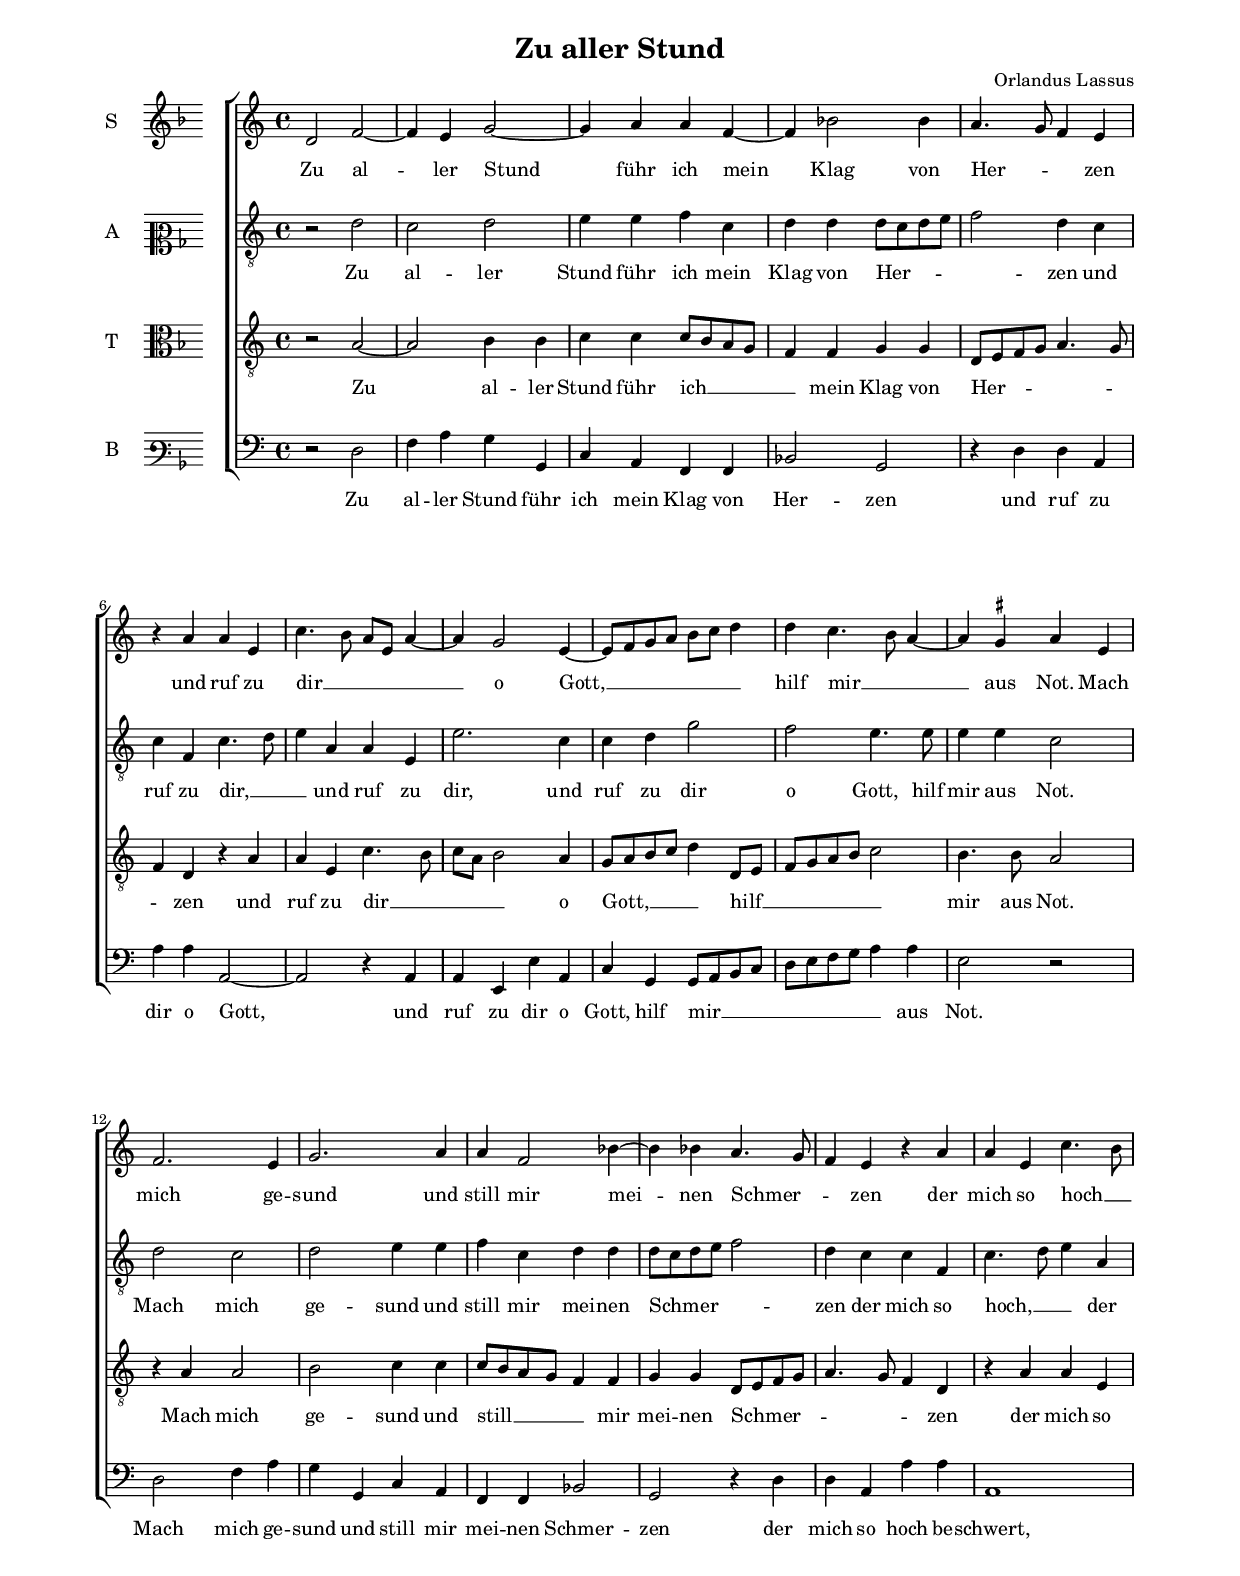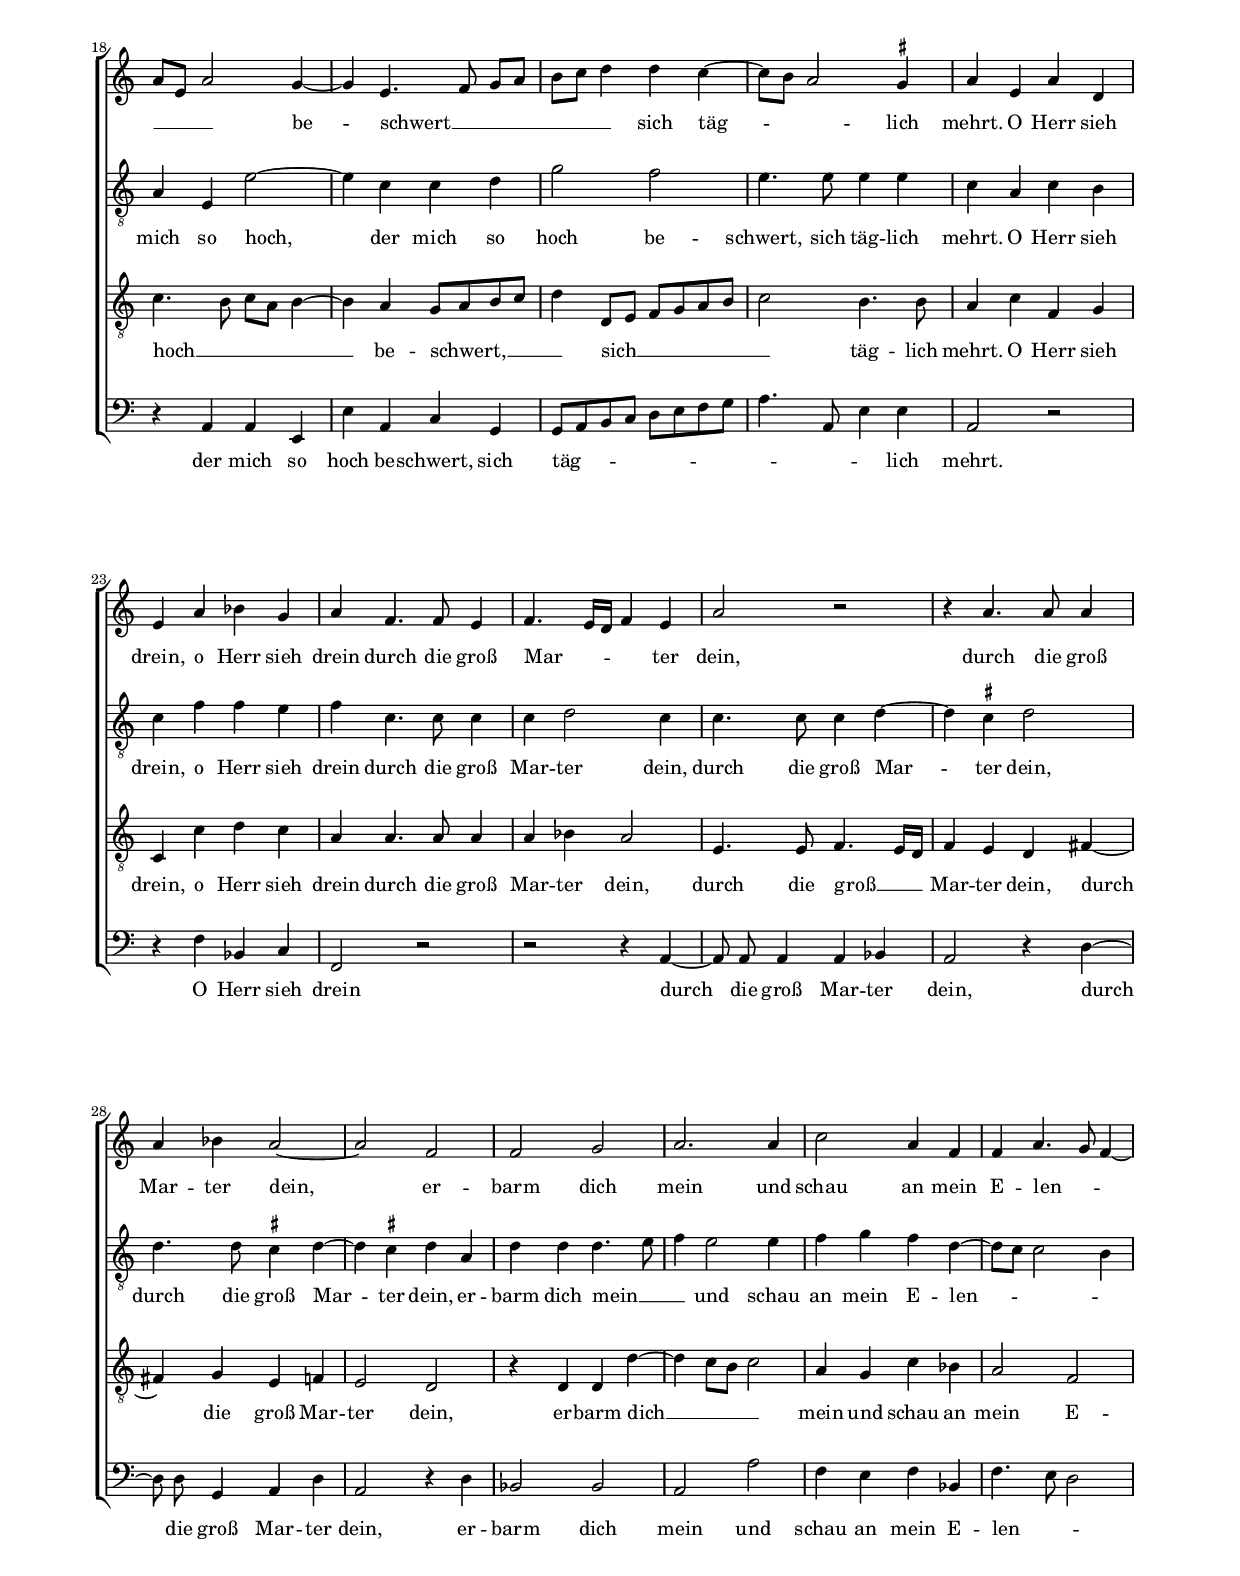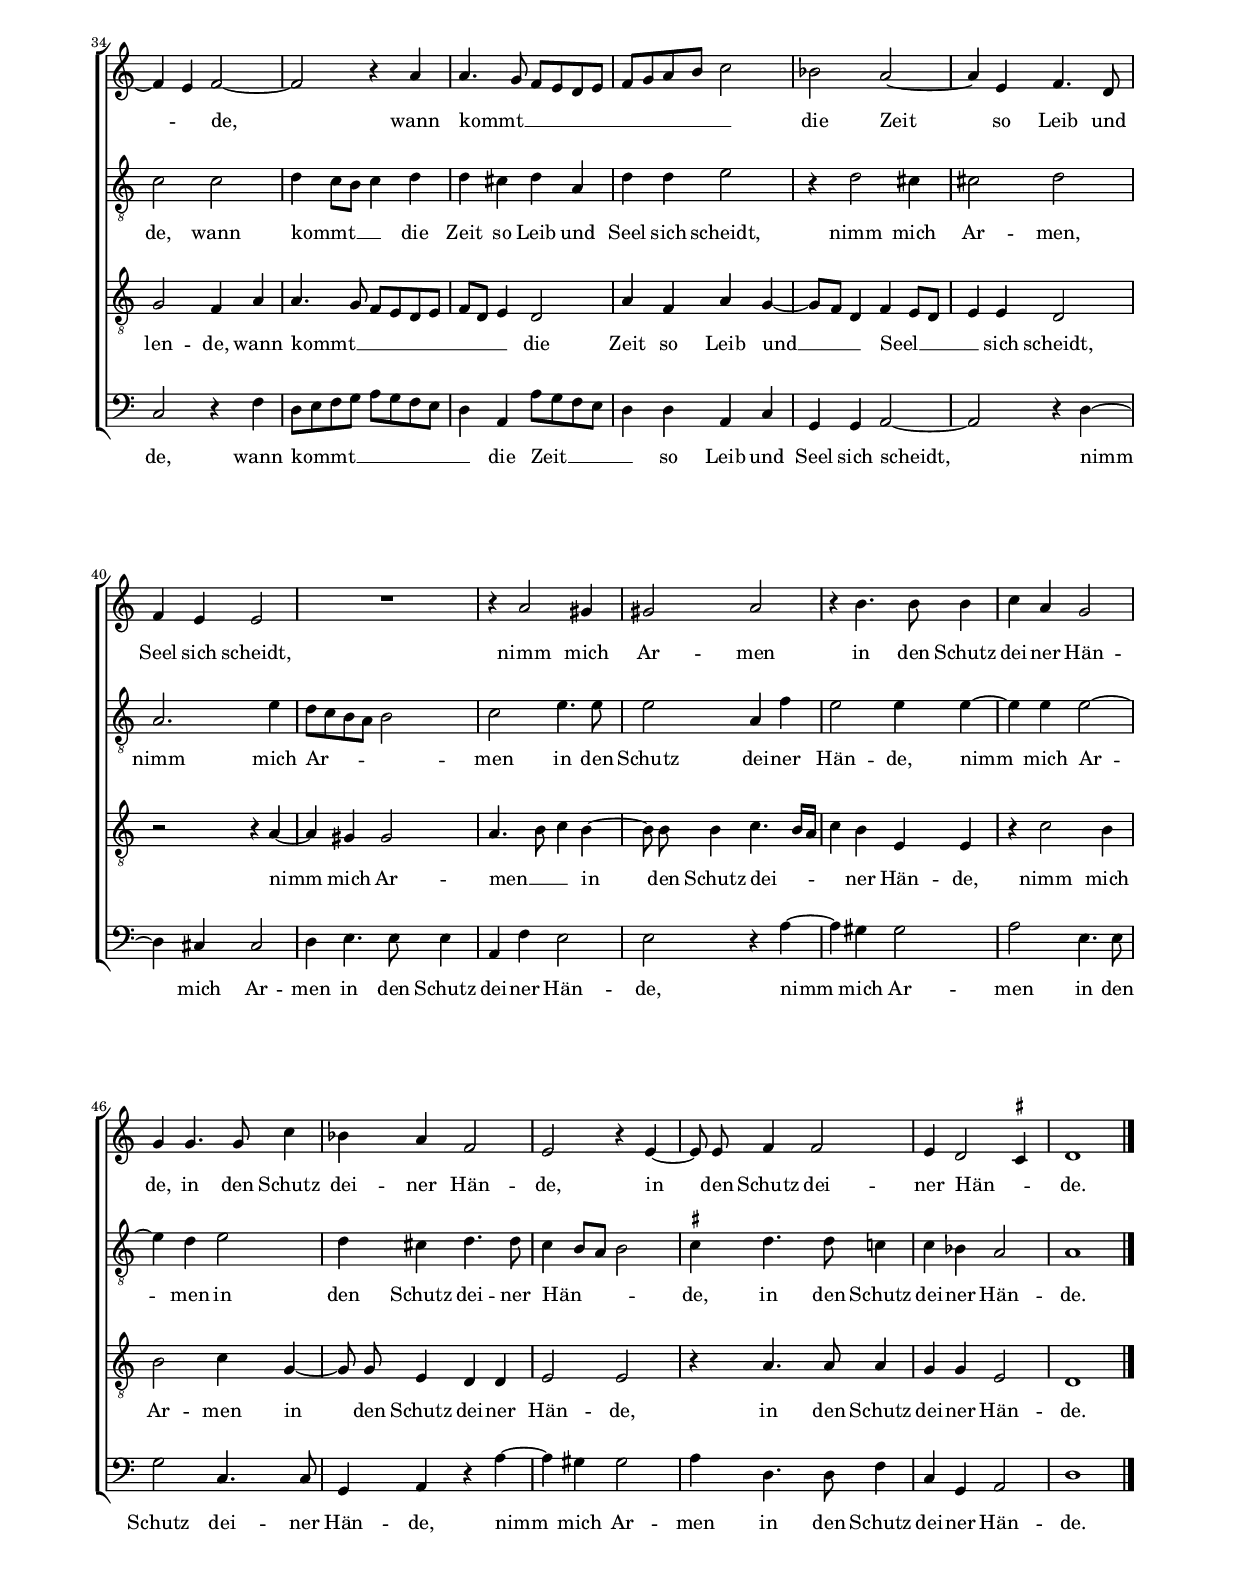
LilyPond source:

\header
{
  title="Zu aller Stund"
  composer="Orlandus Lassus"
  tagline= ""
}

\version "2.18.2"
\include "deutsch.ly"
#(set-global-staff-size 15.5 )
% #(set-default-paper-size "letter")
#(ly:set-option 'point-and-click #f)

	
global = {
	\key f \major
	\time 4/4
	\skip 1*51 \bar "|."
	}

	ficta = { \once \set suggestAccidentals = ##t }
	
	forget = #(define-music-function (parser location music) (ly:music?) #{
		\accidentalStyle forget
		$music
		\accidentalStyle default
		#})
	
	m = \melisma
	me = \melismaEnd


\paper
	{
	top-margin = 2 \cm
	bottom-margin = 2 \cm
	left-margin = 1.8 \cm
	right-margin = 1.8 \cm
	ragged-bottom = ##f
	ragged-last-bottom = ##t
	print-page-number = ##f
	system-system-spacing = #'((basic-distance . 20) (minimum-distance . 14) (padding . 8) (strechability . 150))
	systems-per-page = 3
	page-count = 3
%	min-systems-per-page = 3
%	oddHeaderMarkup = \markup { \fill-line { \null \null \column \right-align { \fontsize #1 \fromproperty #'page:page-number-string \null } } }
%	evenHeaderMarkup = \markup { \column \right-align { \fontsize #1 \fromproperty #'page:page-number-string \null } }
	}


incipitcantus = \markup { \score {
	{
	\set Staff.instrumentName = \markup { \fontsize #1 "S" }
	\key f \major
	\clef violin
	s4 \bar ""
	}
	\layout  {
	raggedright = ##t
	indent = 1 \cm
	line-width = 2 \cm
	\context { \Staff \remove Time_signature_engraver }
	\override Staff.Clef.Y-extent = #'(0 . 0)
	}} \hspace #1 }
	
      
incipitaltus = \markup { \score {
	{
	\set Staff.instrumentName = \markup { \fontsize #1 "A" }
	\key f \major
	\clef mezzosoprano
	s4 \bar ""
	}
	\layout  {
	raggedright = ##t
	indent = 1 \cm
	line-width = 2 \cm
	\context { \Staff \remove Time_signature_engraver }
	\override Staff.Clef.Y-extent = #'(0 . 0)
	}} \hspace #1 }


incipittenor = \markup { \score {
	{
	\set Staff.instrumentName = \markup { \fontsize #1 "T" }
	\key f \major
	\clef alto
	s4 \bar ""
	}
	\layout  {
	raggedright = ##t
	indent = 1 \cm
	line-width = 2 \cm
	\context { \Staff \remove Time_signature_engraver }
	\override Staff.Clef.Y-extent = #'(0 . 0)
	}} \hspace #1 }


incipitbassus = \markup { \score {
	{
	\set Staff.instrumentName = \markup { \fontsize #1 "B" }
	\key f \major
	\clef varbaritone
	s4 \bar ""
	}
	\layout  {
	raggedright = ##t
	indent = 1 \cm
	line-width = 2 \cm
	\context { \Staff \remove Time_signature_engraver }
	\override Staff.Clef.Y-extent = #'(0 . 0)
	}} \hspace #1 }


cantus =  \relative c''
	{
	\autoBeamOff
	g2 b~
	b4 a c2~
	c4 d d b~
	b4 es2 es4
%5
	d4. \m c8 b4 \me a |
	r4 d d a
	f'4. \m e8 d[ a] d4~
	d4 \me c2 a4~
	a8[ \m b c d] e[ f ] g4 \me
%10
	g4 f4. \m e8 d4~ |
	d4 \me \ficta cis d a
	b2. a4
	c2. d4
	d4 b2 es4~
%15
	es4 es d4. \m c8 |
	b4 \me a r d
	d4 a f'4. \m e8
	d8[ a] d2 \me c4~
	c4 a4. \m b8 c[ d]
%20
	e8[ f] g4 \me g f~ |
	f8[ \m e] d2 \me \ficta cis4
	d4 a d g,
	a4 d es c
	d4 b4. b8 a4
%25
	b4. \m a16[ g] b4 \me a |
	d2 r
	r4 d4. d8 d4
	d4 es d2~
	d2 b
%30
	b2 c |
	d2. d4
	f2 d4 b
	b4 d4. \m c8 b4~
	b4 a \me b2~
%35
	b2 r4 d |
	d4. \m c8 b[ a g a]
	b8[ c d e] f2 \me
	es2 d~
	d4 a b4. g8
%40
	b4 a a2 |
	R1
	r4 d2 cis4
	cis2 d
	r4 e4. e8 e4
%45
	f4 d c2 |
	c4 c4. c8 f4
	es4 d b2
	a2 r4 a~
	a8 a b4 b2
%50
	a4 g2 \m \ficta fis4 \me |
	g1 |
	}


altus =  \relative c'
        {
	\autoBeamOff
	r2 g'
	f2 g
	a4 a b f
	g4 g g8[ \m f g a]
%5
	b2 \me g4 f |
	f4 b, f'4. \m g8
	a4 \me d, d a
	a'2. f4
	f4 g c2
%10
	b2 a4. a8 |
	a4 a f2
	g2 f
	g2 a4 a
	b4 f g g
%15
	g8[ \m f g a] b2 \me |
	g4 f f b,
	f'4. \m g8 a4 \me d,
	d4 a a'2~
	a4 f f g
%20
	c2 b |
	a4. a8 a4 a
	f4 d f e
	f4 b b a
	b4 f4. f8 f4
%25
	f4 g2 f4 |
	f4. f8 f4 g~
	g4 \ficta fis g2
	g4. g8 \ficta fis4 g~
	g4 \ficta fis g d
%30
	g4 g g4. \m a8 |
	b4 \me a2 a4
	b4 c b g~
	g8[ \m f] f2 e4 \me
	f2 f
%35
	g4 \m f8[ e] f4 \me g |
	g4 fis g d
	g4 g a2
	r4 g2 fis4
	fis2 g
%40
	d2. a'4 |
	g8[ \m f e d] e2 \me
	f2 a4. a8
	a2 d,4 b'
	a2 a4 a~
%45
	a4 a a2~ |
	a4 g a2
	g4 fis g4. g8
	f4 \m e8[ d] e2 \me
	\ficta fis4 g4. g8 f4
%50
	f4 es d2 |
	d1 |
	}


tenor =  \relative c'
	{
	\autoBeamOff
	r2 d~
	d2 e4 e
	f4 f f8[ \m e d c]
	b4 \me b c c
%5
	g8[ \m a b c] d4. c8 |
	b4 \me g r d'
	d4 a f'4. \m e8
	f8[ d] e2 \me d4
	c8[ \m d e f] g4 \me g,8[ \m a]
%10
	b8[ c d e] f2 \me |
	e4. e8 d2
	r4 d d2
	e2 f4 f
	f8[ \m e d c] b4 \me b
%15
	c4 c g8[ \m a b c] |
	d4. c8 b4 \me g
	r4 d' d a
	f'4. \m e8 f[ d] e4~
	e4 \me d c8[ \m d e f]
%20
	g4 \me g,8[ \m a] b[ c d e] |
	f2 \me e4. e8
	d4 f b, c
	f,4 f' g f
	d4 d4. d8 d4
%25
	d4 es d2 |
	a4. a8 b4. \m a16[ g] \me
	b4 a g h~ 
	h4 c a b
	a2 g
%30
	r4 g g g'~ |
	g4 \m f8[ e] f2 \me
	d4 c f es
	d2 b
	c2 b4 d
%35
	d4. \m c8 b[ a g a] |
	b8[ g] a4 \me g2
	d'4 b d c~
	c8[ \m b] g4 \me b \m a8[ g]
	a4 \me a g2
%40
	r2 r4 d'~ |
	d4 cis cis2
	d4. \m e8 f4 \me e~
	e8 e e4 f4. \m e16[ d]
	f4 \me e a, a
%45
	r4 f'2 e4 |
	e2 f4 c~
	c8 c a4 g g
	a2 a
	r4 d4. d8 d4
%50
	c4 c a2 |
	g1 |
	}


bassus  =  \relative c
	{
	\autoBeamOff
	r2 g'
	b4 d c c,
	f4 d b b
	es2 c
%5
	r4 g' g d |
	d'4 d d,2~
	d2 r4 d
	d4 a a' d,
	f4 c c8[ \m d e f]
%10
	g8[ a b c] d4 \me d |
	a2 r
	g2 b4 d
	c4 c, f d
	b4 b es2
%15
	c2 r4 g' |
	g4 d d' d
	d,1
	r4 d d a
	a'4 d, f c
%20
	c8[ \m d e f] g[ a b c] |
	d4. d,8 a'4 \me a
	d,2 r
	r4 b' es, f
	b,2 r
%25
	r2 r4 d~ |
	d8 d d4 d es
	d2 r4 g~
	g8 g c,4 d g
	d2 r4 g
%30
	es2 es |
	d2 d'
	b4 a b es,
	b'4. \m a8 g2 \me
	f2 r4 b
%35
	g8[ \m a b c] d[ c b a]
	g4 \me d d'8[ \m c b a]
	g4 \me g d f
	c4 c d2~
	d2 r4 g~
%40
	g4 fis fis2 |
	g4 a4. a8 a4
	d,4 b' a2
	a2 r4 d~
	d4 cis cis2
%45
	d2 a4. a8 |
	c2 f,4. f8
	c4 d r d'~
	d4 cis cis2
	d4 g,4. g8 b4
%50
	f4 c d2 |
	g1 |
	}


lyricscantus = \lyricmode {
	Zu al -- ler Stund führ ich mein Klag von Her -- zen
	und ruf zu dir __ o Gott, __
	hilf mir __ aus Not.
	Mach mich ge -- sund
	und still mir mei -- nen Schmer -- zen
	der mich so hoch __ be -- schwert __
	sich täg -- lich mehrt.
	O Herr sieh drein,
	o Herr sieh drein
	durch die groß Mar -- ter dein,
	durch die groß Mar -- ter dein,
	er -- barm dich mein
	und schau an mein E -- len -- de,
	wann kommt __ die Zeit
	so Leib und Seel sich scheidt,
	nimm mich Ar -- men in den Schutz dei -- ner Hän -- de,
	in den Schutz dei -- ner Hän -- de,
	in den Schutz dei -- ner Hän -- de.
	}


lyricsaltus = \lyricmode {
	Zu al -- ler Stund führ ich mein Klag von Her -- zen
	und ruf zu dir, __
	und ruf zu dir,
	und ruf zu dir o Gott,
	hilf mir aus Not.
	Mach mich ge -- sund
	und still mir mei -- nen Schmer -- zen
	der mich so hoch, __
	der mich so hoch,
	der mich so hoch be -- schwert,
	sich täg -- lich mehrt.
	O Herr sieh drein,
	o Herr sieh drein
	durch die groß Mar -- ter dein,
	durch die groß Mar -- ter dein,
	durch die groß Mar -- ter dein,
	er -- barm dich mein __
	und schau an mein E -- len -- de,
	wann kommt __ die Zeit
	so Leib und Seel sich scheidt,
	nimm mich Ar -- men,
	nimm mich Ar -- men in den Schutz dei -- ner Hän -- de,
	nimm mich Ar -- men in den Schutz dei -- ner Hän -- de,
	in den Schutz dei -- ner Hän -- de.
	}


lyricstenor = \lyricmode {
	Zu al -- ler Stund führ ich __ mein Klag von Her -- zen
	und ruf zu dir __ o Gott, __
	hilf __ mir aus Not.
	Mach mich ge -- sund
	und still __ mir mei -- nen Schmer -- zen
	der mich so hoch __ be -- schwert, __
	sich __ täg -- lich mehrt.
	O Herr sieh drein,
	o Herr sieh drein
	durch die groß Mar -- ter dein,
	durch die groß __ Mar -- ter dein,
	durch die groß Mar -- ter dein,
	er -- barm dich __ mein
	und schau an mein E -- len -- de,
	wann kommt __ die Zeit
	so Leib und __ Seel __ sich scheidt,
	nimm mich Ar -- men __ in den Schutz dei -- ner Hän -- de,
	nimm mich Ar -- men in den Schutz dei -- ner Hän -- de,
	in den Schutz dei -- ner Hän -- de.
	}


lyricsbassus = \lyricmode {
	Zu al -- ler Stund führ ich mein Klag von Her -- zen
	und ruf zu dir o Gott,
	und ruf zu dir o Gott,
	hilf mir __ aus Not.
	Mach mich ge -- sund
	und still mir mei -- nen Schmer -- zen
	der mich so hoch be -- schwert,
	der mich so hoch be -- schwert,
	sich täg -- lich mehrt.
	O Herr sieh drein
	durch die groß Mar -- ter dein,
	durch die groß Mar -- ter dein,
	er -- barm dich mein
	und schau an mein E -- len -- de,
	wann kommt __ die Zeit __
	so Leib und Seel sich scheidt,
	nimm mich Ar -- men in den Schutz dei -- ner Hän -- de,
	nimm mich Ar -- men in den Schutz dei -- ner Hän -- de,
	nimm mich Ar -- men in den Schutz dei -- ner Hän -- de.
	}


\score
{  
	\transpose f c {
	\new ChoirStaff \with { \override StaffGrouper.staff-staff-spacing.basic-distance = #13 }
	<<

	\new Staff << \global
	\new Voice="v1" {
		\set Staff.instrumentName=\incipitcantus
		\set Staff.midiInstrument = "reed organ"
		\clef "violin"
		\cantus }
	\new Lyrics \lyricsto "v1" {\lyricscantus }
	>>


	\new Staff << \global
	\new Voice="v2" {
		\set Staff.instrumentName=\incipitaltus
		\set Staff.midiInstrument = "reed organ"
		\clef "G_8" 
		\altus}
	\new Lyrics \lyricsto "v2" {\lyricsaltus }
	>>


	\new Staff << \global
	\new Voice="v3" {
		\set Staff.instrumentName=\incipittenor
		\set Staff.midiInstrument = "reed organ"
		\clef "G_8"
		\tenor }
	\new Lyrics \lyricsto "v3" {\lyricstenor }
	>>


	\new Staff << \global
	\new Voice="v4" {
		\set Staff.instrumentName=\incipitbassus
		\set Staff.midiInstrument = "reed organ"
		\clef "bass" 
		\bassus }
	\new Lyrics \lyricsto "v4" {\lyricsbassus}
	>>

	>>
	} % transpose

	\layout
	{
	indent = 2.2 \cm
	\context { \Lyrics \override VerticalAxisGroup.nonstaff-relatedstaff-spacing.padding = #1.7 }
	\context { \Staff \override TimeSignature.break-visibility = #end-of-line-invisible }
%	\context { \Staff \override InstrumentName.X-offset = #'-25 }
	\context { \Voice \override Slur.transparent = ##t }
%	\context { \Voice \override AccidentalSuggestion.avoid-slur = #'ignore }
%	\context { \Voice \override AccidentalSuggestion.outside-staff-priority = ##f }
%	\context { \Score \override BarNumber.padding = #2 }
	\context { \Voice \override NoteHead.style = #'baroque }
	}

\midi
	{
    	\tempo 4 = 100
	}
	
}


% EOF